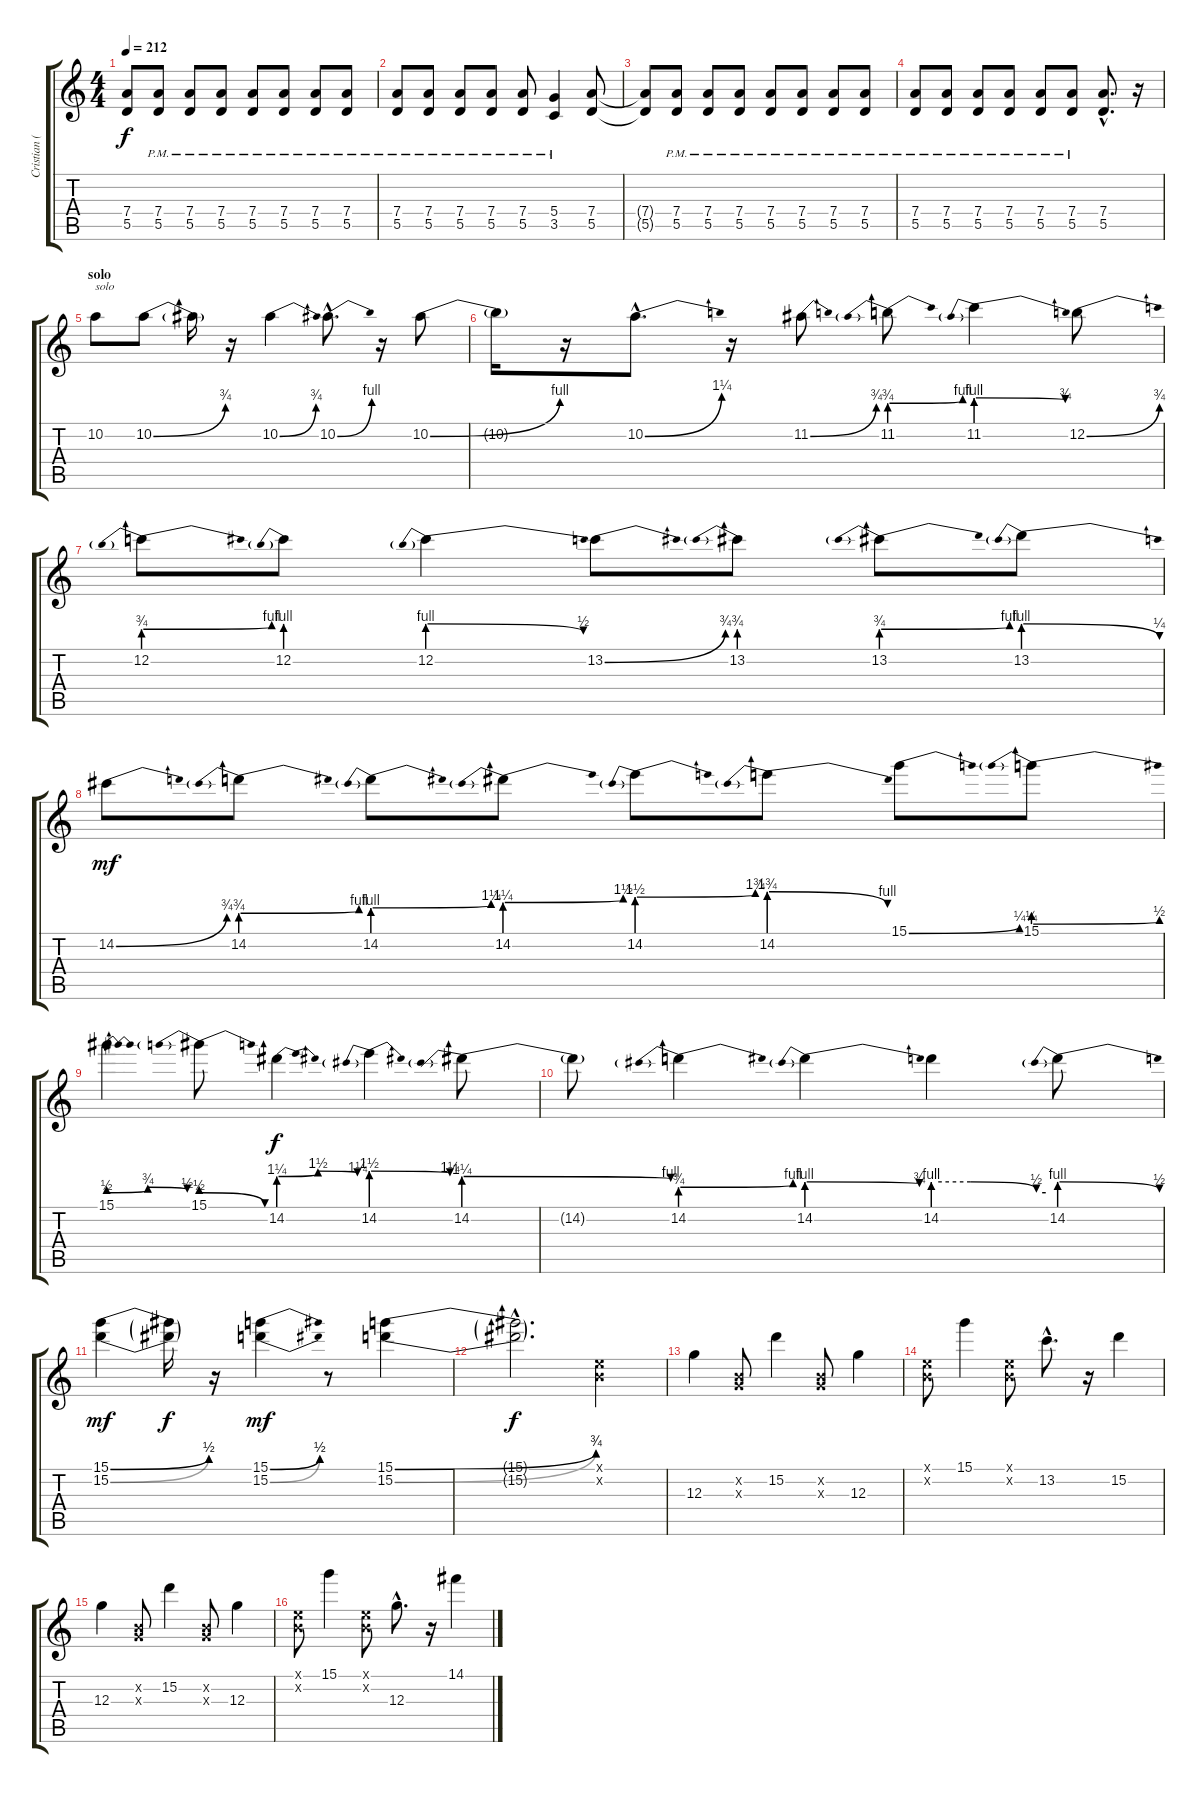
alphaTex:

\track ("Cristian (guitarra)" "Cristian (") {instrument distortionguitar}
\staff {score tabs}
\tuning (E4 B3 G3 D3 A2 E2) {hide}
\ts (4 4)
\tempo 212
\clef g2
\ks c
(7.4{t} 5.5{t}).8{dy f} (7.4{pm} 5.5).8 (7.4{pm} 5.5).8 (7.4{pm} 5.5).8 (7.4{pm} 5.5).8 (7.4{pm} 5.5).8 (7.4{pm} 5.5).8 (7.4{pm} 5.5).8 |
(7.4{pm} 5.5).8 (7.4{pm} 5.5).8 (7.4{pm} 5.5).8 (7.4{pm} 5.5).8 (7.4{pm} 5.5).8 (5.4{pm} 3.5).4 (7.4 5.5).8 |
(7.4{t} 5.5{t}).8 (7.4{pm} 5.5).8 (7.4{pm} 5.5).8 (7.4{pm} 5.5).8 (7.4{pm} 5.5).8 (7.4{pm} 5.5).8 (7.4{pm} 5.5).8 (7.4{pm} 5.5).8 |
(7.4{pm} 5.5).8 (7.4{pm} 5.5).8 (7.4{pm} 5.5).8 (7.4{pm} 5.5).8 (7.4{pm} 5.5).8 (7.4{pm} 5.5).8 (7.4{hac} 5.5{hac}).8{d} r.16 |
\section ("" "solo")
10.2.8{txt "solo" balance 10} 10.2{be (bend 0 0 60 3)}.8 10.2{t}.16 r.16 10.2{be (bend 0 0 60 3)}.4 10.2{be (bend 0 0 60 4) hac}.8{d} r.16 10.2{be (bend 0 0 60 4)}.8 |
10.2{t}.16 r.16 10.2{be (bend 0 0 60 5) hac}.8{d} r.16 11.2{be (bend 0 0 60 3)}.8 11.2{be (prebendbend 0 3 60 4)}.8 11.2{be (prebendrelease 0 4 60 3)}.4 12.2{be (bend 0 0 60 3)}.8 |
12.2{be (prebendbend 0 3 60 4)}.8 12.2{be (prebend 0 4 60 4)}.8 12.2{be (prebendrelease 0 4 60 2)}.4 13.2{be (bend 0 0 60 3)}.8 13.2{be (prebend 0 3 60 3)}.8 13.2{be (prebendbend 0 3 60 4)}.8 13.2{be (prebendrelease 0 4 60 1)}.8 |
14.2{be (bend 0 0 60 3)}.8{dy mf} 14.2{be (prebendbend 0 3 60 4)}.8 14.2{be (prebendbend 0 4 60 5)}.8 14.2{be (prebendbend 0 5 60 6)}.8 14.2{be (prebendbend 0 6 60 7)}.8 14.2{be (prebendrelease 0 7 60 4)}.8 15.1{be (bend 0 0 60 1)}.8 15.1{be (prebendbend 0 1 60 2)}.8 |
15.1{be (bendrelease 0 2 15 3 15 3 60 2)}.4 15.1{be (prebendrelease 0 2 60 0)}.8 14.2{be (bendrelease 0 5 9 6 23 6 60 5)}.4{dy f} 14.2{be (prebendrelease 0 6 60 5)}.4 14.2{be (prebendrelease 0 5 60 4)}.8 |
14.2{t}.8 14.2{be (prebendbend 0 3 60 4)}.4 14.2{be (prebendrelease 0 4 60 3)}.4 14.2{be (custom 0 4 20 4 55 2 60 2)}.4 14.2{be (prebendrelease 0 4 60 2)}.8 |
(15.1{be (bend 0 0 60 2)} 15.2{be (bend 0 0 60 2)}).4{dy mf} (15.1{t} 15.2{t}).16{dy f} r.16 (15.1{be (bend 0 0 60 2)} 15.2{be (bend 0 0 60 2)}).4{dy mf} r.8 (15.1{be (bend 0 0 60 3)} 15.2{be (bend 0 0 60 3)}).4 |
(15.1{hac t} 15.2{hac t}).2{d dy f} (0.1{x} 0.2{x}).4 |
12.3.4{balance 12} (0.2{x} 0.3{x}).8 15.2.4 (0.2{x} 0.3{x}).8 12.3.4 |
(0.1{x} 0.2{x}).8 15.1.4 (0.1{x} 0.2{x}).8 13.2{hac}.8{d} r.16 15.2.4 |
12.3.4 (0.2{x} 0.3{x}).8 15.2.4 (0.2{x} 0.3{x}).8 12.3.4 |
(0.1{x} 0.2{x}).8 15.1.4 (0.1{x} 0.2{x}).8 12.3{hac}.8{d} r.16 14.1.4
